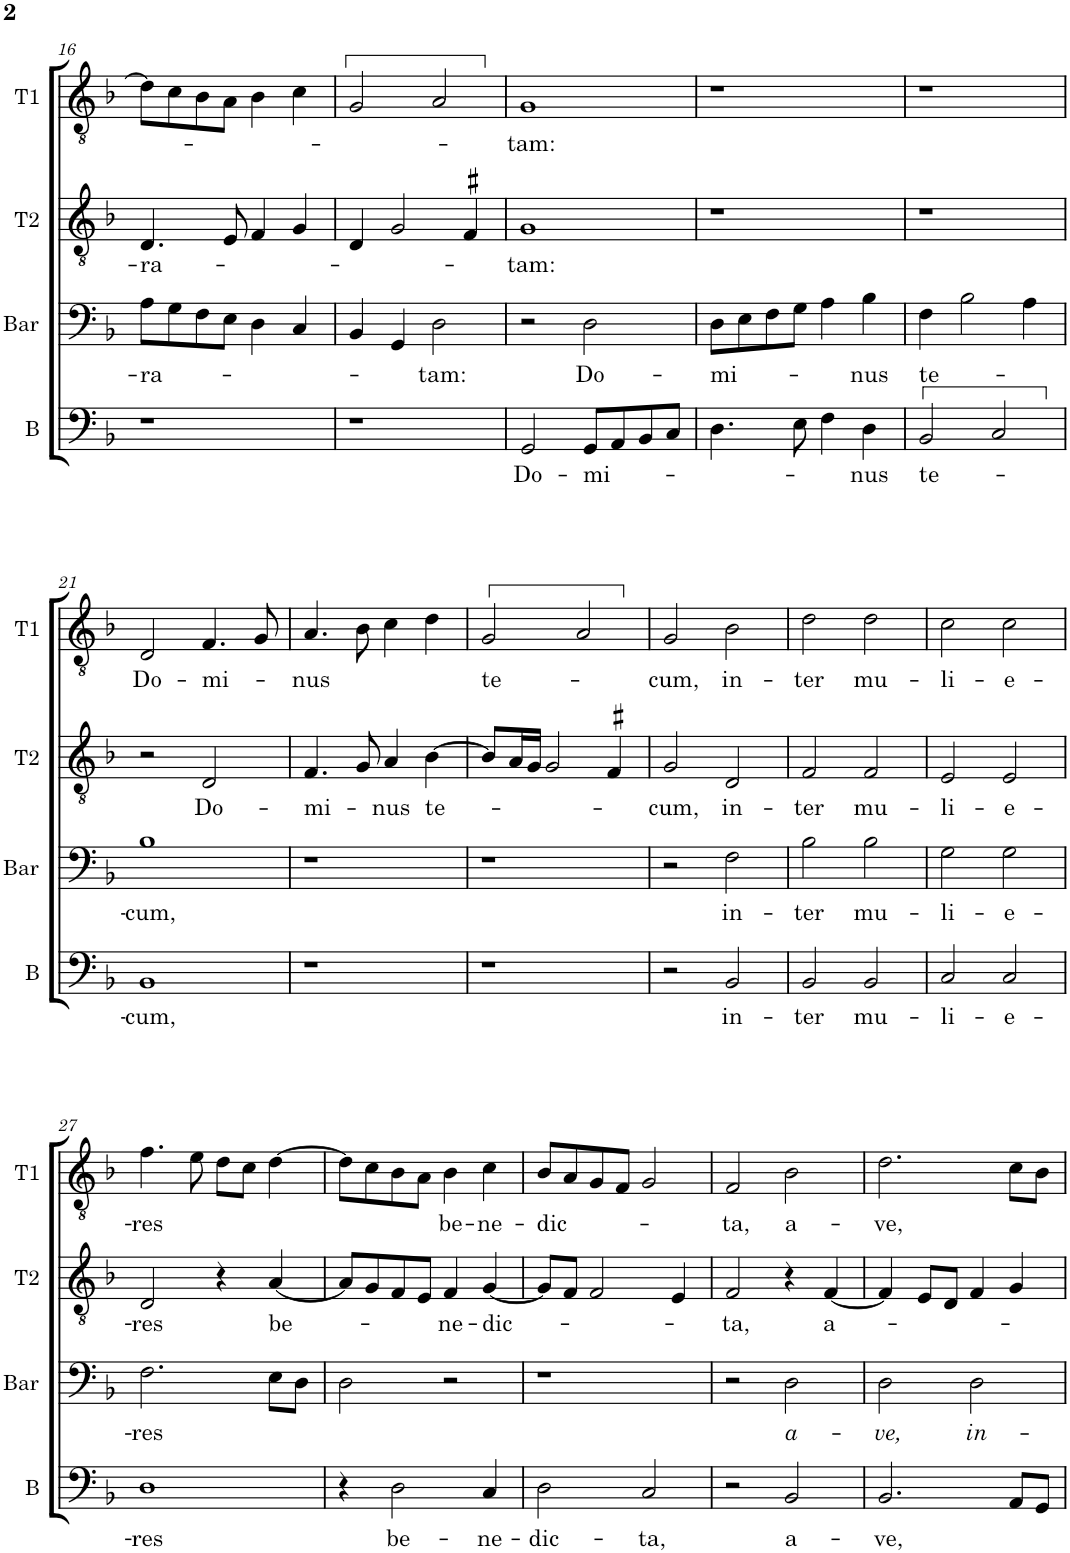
**kern	**text	**kern	**text	**kern	**text	**kern	**text
*part4	*part4	*part3	*part3	*part2	*part2	*part1	*part1
*staff4	*staff4	*staff3	*staff3	*staff2	*staff2	*staff1	*staff1
*I"B	*	*I"Bar	*	*I"T2	*	*I"T1	*
*I'B	*	*I'Bar	*	*I'T2	*	*I'T1	*
!!LO:PB:g=z
*clefF4	*	*clefF4	*	*clefGv2	*	*clefGv2	*
*k[b-]	*	*k[b-]	*	*k[b-]	*	*k[b-]	*
*M2/2	*	*M2/2	*	*M2/2	*	*M2/2	*
*met(c|)	*	*met(c|)	*	*met(c|)	*	*met(c|)	*
=16	=16	=16	=16	=16	=16	=16	=16
!	!	!	!LO:LY:b	!	!LO:LY:b	!	!
1r	.	8A\L	-ra-	4.D/	-ra-	8d\L]	.
.	.	8G\	.	.	.	8c\	.
.	.	8F\	.	.	.	8B-\	.
.	.	8E\J	.	8E/	.	8A\J	.
.	.	4D\	.	4F/	.	4B-\	.
.	.	4C/	.	4G/	.	4c\	.
=17	=17	=17	=17	=17	=17	=17	=17
1r	.	4BB-/	.	4D/	.	2G/	.
.	.	4GG/	.	2G/	.	.	.
!	!	!	!LO:LY:b	!	!	!	!
.	.	2D\	-tam:	.	.	2A/	.
.	.	.	.	4F#X/	.	.	.
=18	=18	=18	=18	=18	=18	=18	=18
!	!LO:LY:b	!	!	!	!LO:LY:b	!	!LO:LY:b
2GG/	Do-	2r	.	1G	-tam:	1G	-tam:
!	!LO:LY:b	!	!LO:LY:b	!	!	!	!
8GG/L	-mi-	2D\	Do-	.	.	.	.
8AA/	.	.	.	.	.	.	.
8BB-/	.	.	.	.	.	.	.
8C/J	.	.	.	.	.	.	.
=19	=19	=19	=19	=19	=19	=19	=19
!	!	!	!LO:LY:b	!	!	!	!
4.D\	.	8D\L	-mi-	1r	.	1r	.
.	.	8E\	.	.	.	.	.
.	.	8F\	.	.	.	.	.
8E\	.	8G\J	.	.	.	.	.
4F\	.	4A\	.	.	.	.	.
!	!LO:LY:b	!	!LO:LY:b	!	!	!	!
4D\	-nus	4B-\	-nus	.	.	.	.
=20	=20	=20	=20	=20	=20	=20	=20
!	!LO:LY:b	!	!LO:LY:b	!	!	!	!
2BB-/	te-	4F\	te-	1r	.	1r	.
.	.	2B-\	.	.	.	.	.
2C/	.	.	.	.	.	.	.
.	.	4A\	.	.	.	.	.
!!LO:LB:g=z
=21	=21	=21	=21	=21	=21	=21	=21
!	!LO:LY:b	!	!LO:LY:b	!	!	!	!LO:LY:b
1BB-	-cum,	1B-	-cum,	2r	.	2D/	Do-
!	!	!	!	!	!LO:LY:b	!	!LO:LY:b
.	.	.	.	2D/	Do-	4.F/	-mi-
.	.	.	.	.	.	8G/	.
=22	=22	=22	=22	=22	=22	=22	=22
!	!	!	!	!	!LO:LY:b	!	!LO:LY:b
1r	.	1r	.	4.F/	-mi-	4.A/	-nus
.	.	.	.	8G/	.	8B-\	.
!	!	!	!	!	!LO:LY:b	!	!
.	.	.	.	4A/	-nus	4c\	.
!	!	!	!	!	!LO:LY:b	!	!
.	.	.	.	[4B-\	te-	4d\	.
=23	=23	=23	=23	=23	=23	=23	=23
!	!	!	!	!	!	!	!LO:LY:b
1r	.	1r	.	8B-/L]	.	2G/	te-
.	.	.	.	16A/L	.	.	.
.	.	.	.	16G/JJ	.	.	.
.	.	.	.	2G/	.	.	.
.	.	.	.	.	.	2A/	.
.	.	.	.	4F#X/	.	.	.
=24	=24	=24	=24	=24	=24	=24	=24
!	!	!	!	!	!LO:LY:b	!	!LO:LY:b
2r	.	2r	.	2G/	-cum,	2G/	-cum,
!	!LO:LY:b	!	!LO:LY:b	!	!LO:LY:b	!	!LO:LY:b
2BB-/	in-	2F\	in-	2D/	in-	2B-\	in-
=25	=25	=25	=25	=25	=25	=25	=25
!	!LO:LY:b	!	!LO:LY:b	!	!LO:LY:b	!	!LO:LY:b
2BB-/	-ter	2B-\	-ter	2F/	-ter	2d\	-ter
!	!LO:LY:b	!	!LO:LY:b	!	!LO:LY:b	!	!LO:LY:b
2BB-/	mu-	2B-\	mu-	2F/	mu-	2d\	mu-
=26	=26	=26	=26	=26	=26	=26	=26
!	!LO:LY:b	!	!LO:LY:b	!	!LO:LY:b	!	!LO:LY:b
2C/	-li-	2G\	-li-	2E/	-li-	2c\	-li-
!	!LO:LY:b	!	!LO:LY:b	!	!LO:LY:b	!	!LO:LY:b
2C/	-e-	2G\	-e-	2E/	-e-	2c\	-e-
!!LO:LB:g=z
=27	=27	=27	=27	=27	=27	=27	=27
!	!LO:LY:b	!	!LO:LY:b	!	!LO:LY:b	!	!LO:LY:b
1D	-res	2.F\	-res	2D/	-res	4.f\	-res
.	.	.	.	.	.	8e\	.
.	.	.	.	4r	.	8d\L	.
.	.	.	.	.	.	8c\J	.
!	!	!	!	!	!LO:LY:b	!	!
.	.	8E\L	.	[4A/	be-	[4d\	.
.	.	8D\J	.	.	.	.	.
=28	=28	=28	=28	=28	=28	=28	=28
4r	.	2D\	.	8A/L]	.	8d\L]	.
.	.	.	.	8G/	.	8c\	.
!	!LO:LY:b	!	!	!	!	!	!
2D\	be-	.	.	8F/	.	8B-\	.
.	.	.	.	8E/J	.	8A\J	.
!	!	!	!	!	!LO:LY:b	!	!LO:LY:b
.	.	2r	.	4F/	-ne-	4B-\	be-
!	!LO:LY:b	!	!	!	!LO:LY:b	!	!LO:LY:b
4C/	-ne-	.	.	[4G/	-dic-	4c\	-ne-
=29	=29	=29	=29	=29	=29	=29	=29
!	!LO:LY:b	!	!	!	!	!	!LO:LY:b
2D\	-dic-	1r	.	8G/L]	.	8B-/L	-dic-
.	.	.	.	8F/J	.	8A/	.
.	.	.	.	2F/	.	8G/	.
.	.	.	.	.	.	8F/J	.
!	!LO:LY:b	!	!	!	!	!	!
2C/	-ta,	.	.	.	.	2G/	.
.	.	.	.	4E/	.	.	.
=30	=30	=30	=30	=30	=30	=30	=30
!	!	!	!	!	!LO:LY:b	!	!LO:LY:b
2r	.	2r	.	2F/	-ta,	2F/	-ta,
!	!LO:LY:b	!	!LO:LY:b	!	!	!	!LO:LY:b
2BB-/	a-	2D\	a-	4r	.	2B-\	a-
!	!	!	!	!	!LO:LY:b	!	!
.	.	.	.	[4F/	a-	.	.
=31	=31	=31	=31	=31	=31	=31	=31
!	!LO:LY:b	!	!LO:LY:b	!	!	!	!LO:LY:b
2.BB-/	-ve,	2D\	-ve,	4F/]	.	2.d\	-ve,
.	.	.	.	8E/L	.	.	.
.	.	.	.	8D/J	.	.	.
!	!	!	!LO:LY:b	!	!	!	!
.	.	2D\	in-	4F/	.	.	.
8AA/L	.	.	.	4G/	.	8c\L	.
8GG/J	.	.	.	.	.	8B-\J	.
=	=	=	=	=	=	=	=
*-	*-	*-	*-	*-	*-	*-	*-
